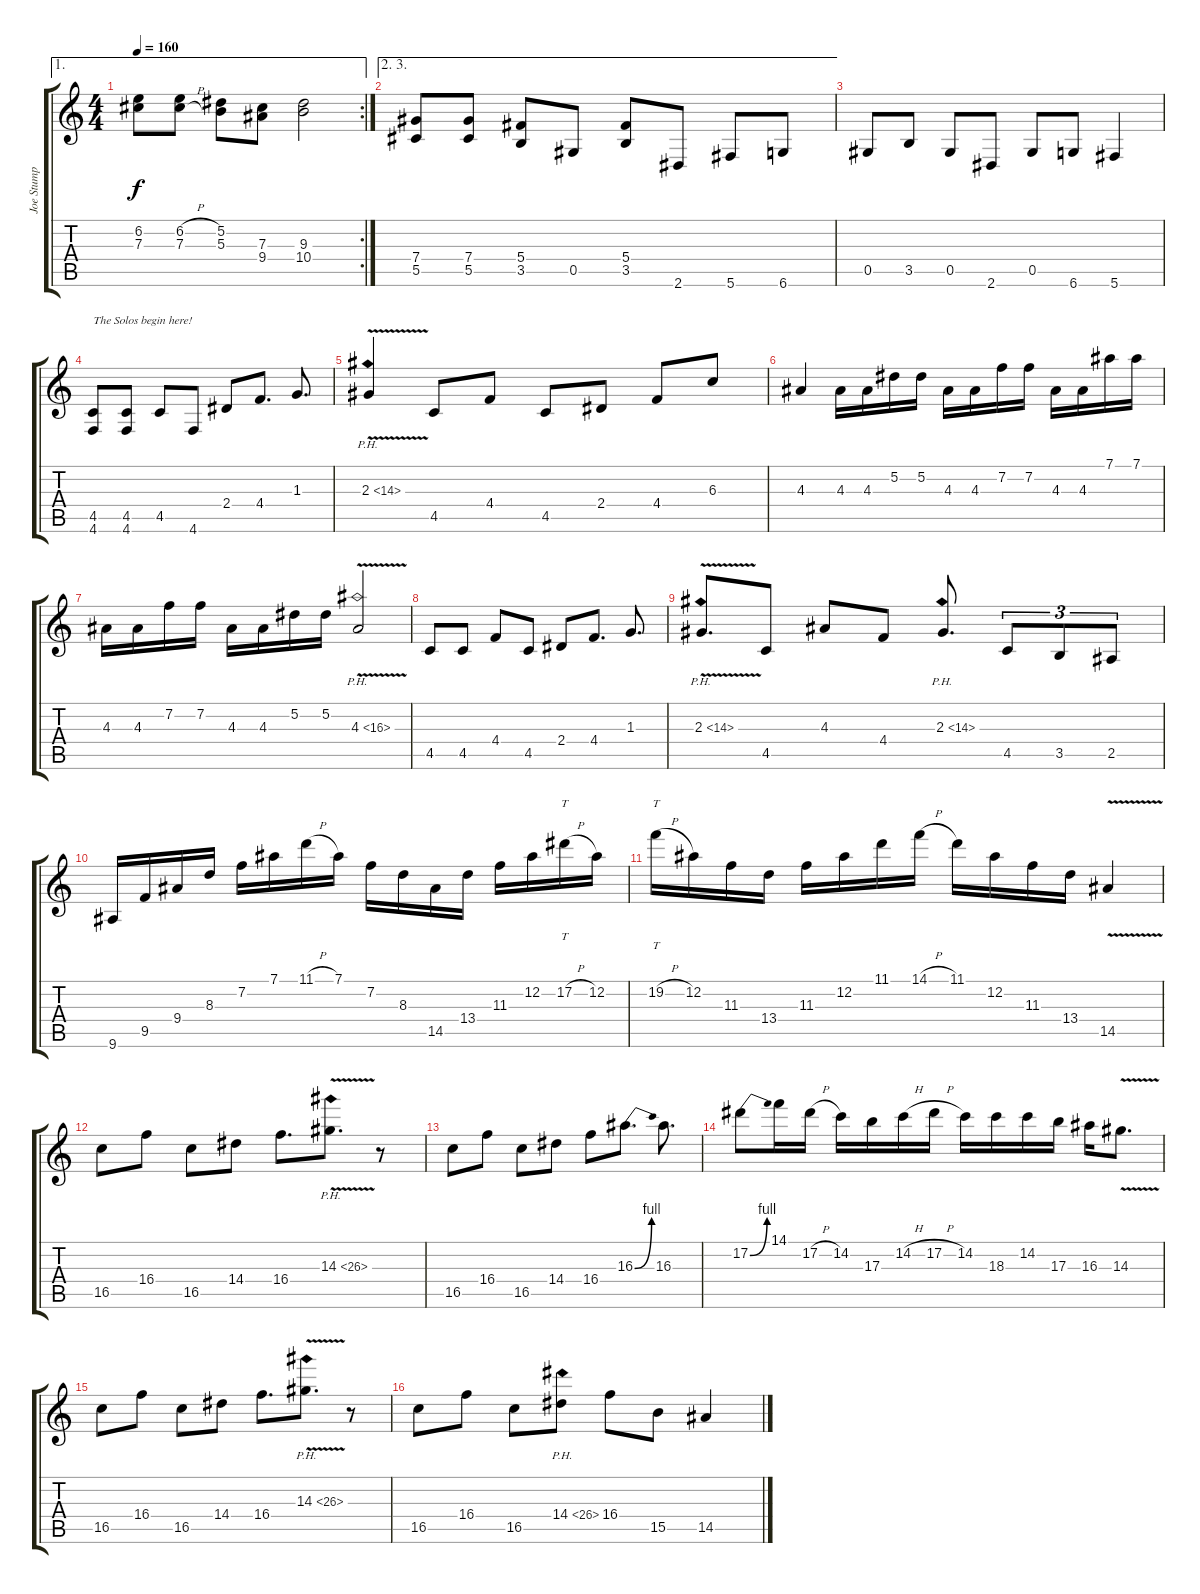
\track ("Joe Stump" "Joe Stump") {instrument overdrivenguitar}
\staff {score tabs}
\tuning (Eb4 Bb3 Gb3 Db3 Ab2 Db2) {hide}
\ae 1
\rc 2
\ts (4 4)
\tempo 160
\clef g2
\ks c
(6.2 7.3).8{dy f} (6.2{h} 7.3{h}).8 (5.2 5.3).8 (7.3 9.4).8 (9.3 10.4).2 |
\ae (2 3)
(7.4 5.5).8 (7.4 5.5).8 (5.4 3.5).8 0.5.8 (5.4 3.5).8 2.6.8 5.6.8 6.6.8 |
0.5.8 3.5.8 0.5.8 2.6.8 0.5.8 6.6.8 5.6.4 |
(4.5 4.6).8{txt "The Solos begin here!"} (4.5 4.6).8 4.5.8 4.6.8 2.4.8 4.4.8{d} 1.3.8{d} |
2.3{ph 12 v}.4 4.5.8 4.4.8 4.5.8 2.4.8 4.4.8 6.3.8 |
4.3.4 4.3.16 4.3.16 5.2.16 5.2.16 4.3.16 4.3.16 7.2.16 7.2.16 4.3.16 4.3.16 7.1.16 7.1.16 |
4.3.16 4.3.16 7.2.16 7.2.16 4.3.16 4.3.16 5.2.16 5.2.16 4.3{ph 12 v}.2 |
4.5.8 4.5.8 4.4.8 4.5.8 2.4.8 4.4.8{d} 1.3.8{d} |
2.3{ph 12 v}.8{d} 4.5.8 4.3.8 4.4.8 2.3{ph 12}.8{d} 4.5.8{tu (3 2)} 3.5.8{tu (3 2)} 2.5.8{tu (3 2)} |
9.6.16 9.5.16 9.4.16 8.3.16 7.2.16 7.1.16 11.1{h}.16 7.1.16 7.2.16 8.3.16 14.5.16 13.4.16 11.3.16 12.2.16 17.2{h}.16{tt} 12.2.16 |
19.2{h}.16{tt} 12.2.16 11.3.16 13.4.16 11.3.16 12.2.16 11.1.16 14.1{h}.16 11.1.16 12.2.16 11.3.16 13.4.16 14.5{v}.4 |
16.5.8 16.4.8 16.5.8 14.4.8 16.4.8{d} 14.3{ph 12 v}.8{d} r.8 |
16.5.8 16.4.8 16.5.8 14.4.8 16.4.8 16.3{be (bend 0 0 60 4)}.8{d} 16.3.8{d} |
17.2{be (bend 0 0 60 4)}.8 14.1.16 17.2{h}.16 14.2.16 17.3.16 14.2{h}.16 17.2{h}.16 14.2.16 18.3.16 14.2.16 17.3.16 16.3.16 14.3{v}.8{d} |
16.5.8 16.4.8 16.5.8 14.4.8 16.4.8{d} 14.3{ph 12 v}.8{d} r.8 |
16.5.8 16.4.8 16.5.8 14.4{ph 12}.8 16.4.8 15.5.8 14.5.4
